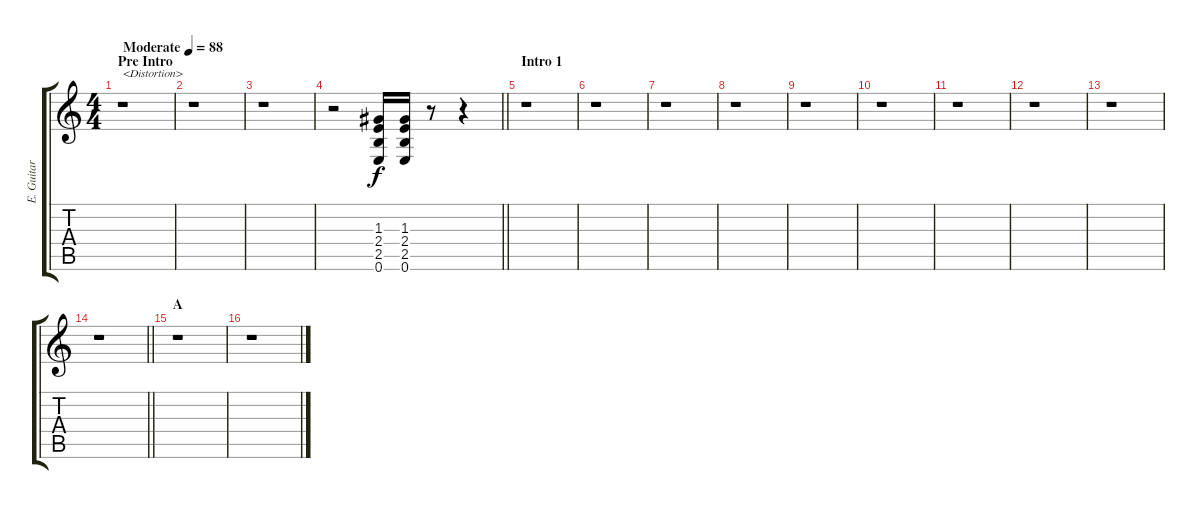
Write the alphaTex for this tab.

\track ("E. Guitar I" "E. Guitar ") {instrument overdrivenguitar}
\staff {score tabs}
\tuning (E4 B3 G3 D3 A2 E2) {hide}
\ts (4 4)
\section ("" "Pre Intro")
\tempo (88 "Moderate")
\clef g2
\ks c
r.1{txt "<Distortion>" dy f instrument overdrivenguitar} |
r.1 |
r.1 |
\barLineRight lightlight
r.2 (1.3 2.4 2.5 0.6).16 (1.3 2.4 2.5 0.6).16 r.8 r.4 |
\section ("" "Intro 1")
r.1 |
r.1 |
r.1 |
r.1 |
r.1 |
r.1 |
r.1 |
r.1 |
r.1 |
\barLineRight lightlight
r.1 |
\section ("" "A")
r.1 |
r.1
